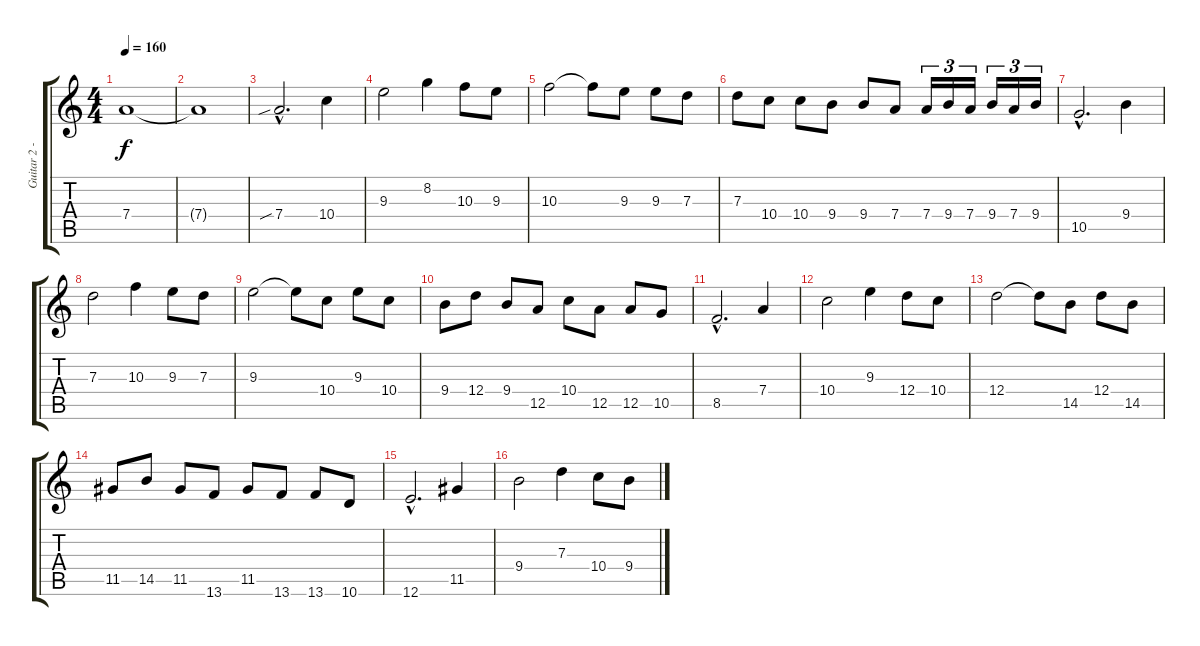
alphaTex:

\track ("Guitar 2 - BG" "Guitar 2 -") {instrument overdrivenguitar}
\staff {score tabs}
\tuning (E4 B3 G3 D3 A2 E2) {hide}
\ts (4 4)
\tempo 160
\clef g2
\ks c
7.4.1{dy f} |
7.4{t}.1 |
7.4{sib hac}.2{d} 10.4.4 |
9.3.2 8.2.4 10.3.8 9.3.8 |
10.3.2 10.3{t}.8 9.3.8 9.3.8 7.3.8 |
7.3.8 10.4.8 10.4.8 9.4.8 9.4.8 7.4.8 7.4.16{tu (3 2)} 9.4.16{tu (3 2)} 7.4.16{tu (3 2)} 9.4.16{tu (3 2)} 7.4.16{tu (3 2)} 9.4.16{tu (3 2)} |
10.5{hac}.2{d} 9.4.4 |
7.3.2 10.3.4 9.3.8 7.3.8 |
9.3.2 9.3{t}.8 10.4.8 9.3.8 10.4.8 |
9.4.8 12.4.8 9.4.8 12.5.8 10.4.8 12.5.8 12.5.8 10.5.8 |
8.5{hac}.2{d} 7.4.4 |
10.4.2 9.3.4 12.4.8 10.4.8 |
12.4.2 12.4{t}.8 14.5.8 12.4.8 14.5.8 |
11.5.8 14.5.8 11.5.8 13.6.8 11.5.8 13.6.8 13.6.8 10.6.8 |
12.6{hac}.2{d} 11.5.4 |
9.4.2 7.3.4 10.4.8 9.4.8
